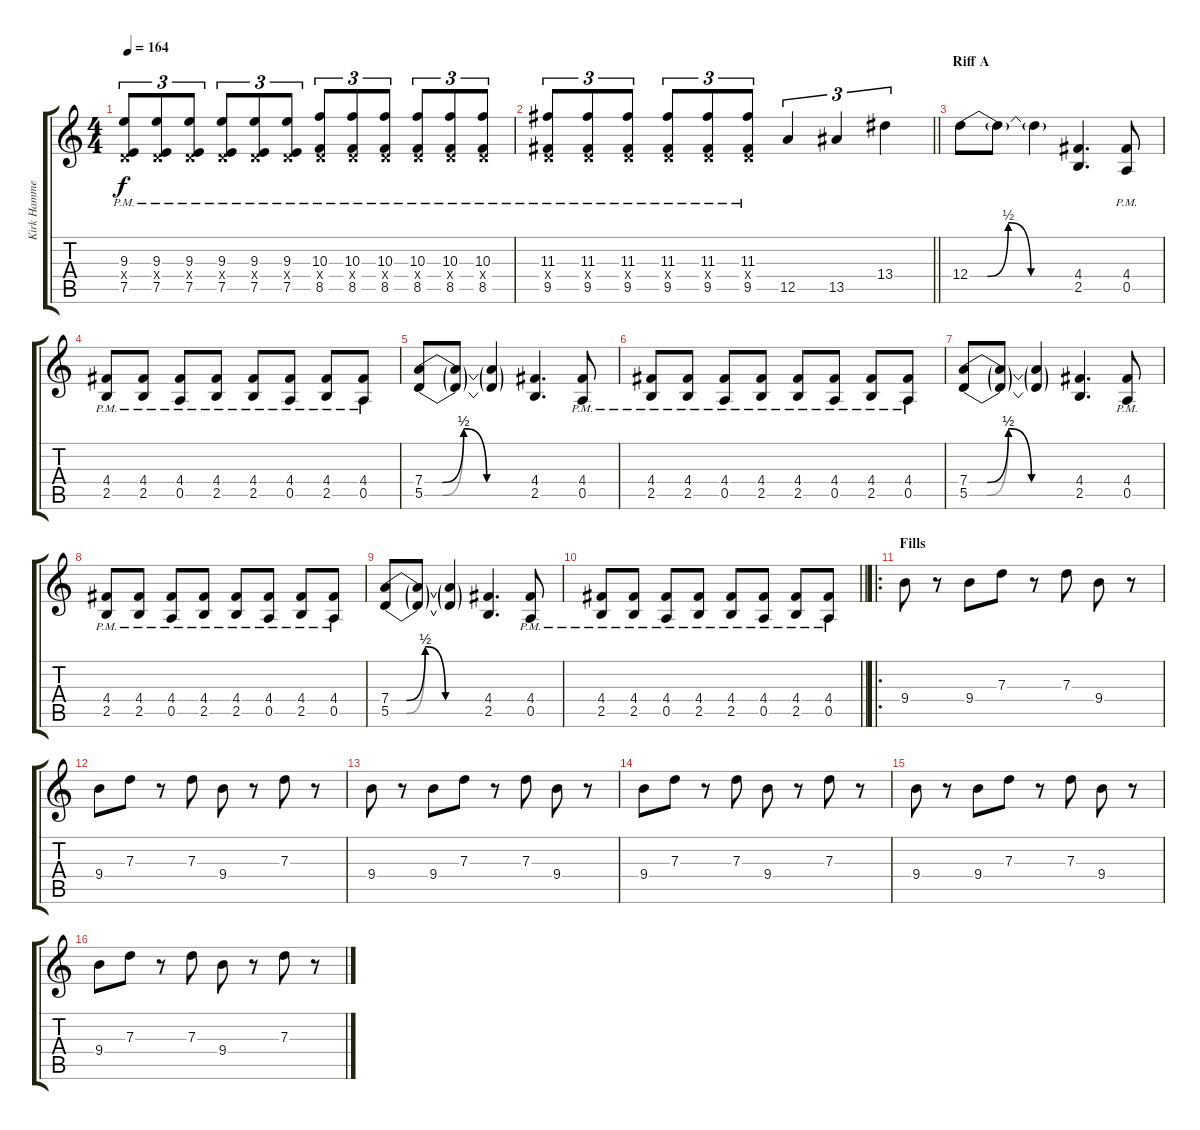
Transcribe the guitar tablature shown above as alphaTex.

\track ("Kirk Hammett" "Kirk Hamme") {instrument distortionguitar}
\staff {score tabs}
\tuning (E4 B3 G3 D3 A2 E2) {hide}
\ts (4 4)
\tempo 164
\clef g2
\ks c
(9.3{pm} 0.4{x} 7.5{pm}).8{tu (3 2) dy f} (9.3{pm} 0.4{x} 7.5{pm}).8{tu (3 2)} (9.3{pm} 0.4{x} 7.5{pm}).8{tu (3 2)} (9.3{pm} 0.4{x} 7.5{pm}).8{tu (3 2)} (9.3{pm} 0.4{x} 7.5{pm}).8{tu (3 2)} (9.3{pm} 0.4{x} 7.5{pm}).8{tu (3 2)} (10.3{pm} 0.4{x} 8.5{pm}).8{tu (3 2)} (10.3{pm} 0.4{x} 8.5{pm}).8{tu (3 2)} (10.3{pm} 0.4{x} 8.5{pm}).8{tu (3 2)} (10.3{pm} 0.4{x} 8.5{pm}).8{tu (3 2)} (10.3{pm} 0.4{x} 8.5{pm}).8{tu (3 2)} (10.3{pm} 0.4{x} 8.5{pm}).8{tu (3 2)} |
\barLineRight lightlight
(11.3{pm} 0.4{x} 9.5{pm}).8{tu (3 2)} (11.3{pm} 0.4{x} 9.5{pm}).8{tu (3 2)} (11.3{pm} 0.4{x} 9.5{pm}).8{tu (3 2)} (11.3{pm} 0.4{x} 9.5{pm}).8{tu (3 2)} (11.3{pm} 0.4{x} 9.5{pm}).8{tu (3 2)} (11.3{pm} 0.4{x} 9.5{pm}).8{tu (3 2)} 12.5.4{tu (3 2)} 13.5.4{tu (3 2)} 13.4.4{tu (3 2)} |
\section ("" "Riff A")
12.4{be (custom 0 0 10 0 22 2 35 0 60 0)}.8 12.4{t}.8 12.4{t}.4 (4.4 2.5).4{d} (4.4{pm} 0.5{pm}).8 |
(4.4{pm} 2.5{pm}).8 (4.4{pm} 2.5{pm}).8 (4.4{pm} 0.5{pm}).8 (4.4{pm} 2.5{pm}).8 (4.4{pm} 2.5{pm}).8 (4.4{pm} 0.5{pm}).8 (4.4{pm} 2.5{pm}).8 (4.4{pm} 0.5{pm}).8 |
(7.4{be (custom 0 0 10 0 22 2 35 0 45 0 60 0)} 5.5{be (custom 0 0 10 0 22 2 35 0 60 0)}).8 (7.4{t} 5.5{t}).8 (7.4{t} 5.5{t}).4 (4.4 2.5).4{d} (4.4{pm} 0.5{pm}).8 |
(4.4{pm} 2.5{pm}).8 (4.4{pm} 2.5{pm}).8 (4.4{pm} 0.5{pm}).8 (4.4{pm} 2.5{pm}).8 (4.4{pm} 2.5{pm}).8 (4.4{pm} 0.5{pm}).8 (4.4{pm} 2.5{pm}).8 (4.4{pm} 0.5{pm}).8 |
(7.4{be (custom 0 0 10 0 22 2 35 0 45 0 60 0)} 5.5{be (custom 0 0 10 0 22 2 35 0 60 0)}).8 (7.4{t} 5.5{t}).8 (7.4{t} 5.5{t}).4 (4.4 2.5).4{d} (4.4{pm} 0.5{pm}).8 |
(4.4{pm} 2.5{pm}).8 (4.4{pm} 2.5{pm}).8 (4.4{pm} 0.5{pm}).8 (4.4{pm} 2.5{pm}).8 (4.4{pm} 2.5{pm}).8 (4.4{pm} 0.5{pm}).8 (4.4{pm} 2.5{pm}).8 (4.4{pm} 0.5{pm}).8 |
(7.4{be (custom 0 0 10 0 22 2 35 0 45 0 60 0)} 5.5{be (custom 0 0 10 0 22 2 35 0 60 0)}).8 (7.4{t} 5.5{t}).8 (7.4{t} 5.5{t}).4 (4.4 2.5).4{d} (4.4{pm} 0.5{pm}).8 |
\barLineRight lightlight
(4.4{pm} 2.5{pm}).8 (4.4{pm} 2.5{pm}).8 (4.4{pm} 0.5{pm}).8 (4.4{pm} 2.5{pm}).8 (4.4{pm} 2.5{pm}).8 (4.4{pm} 0.5{pm}).8 (4.4{pm} 2.5{pm}).8 (4.4{pm} 0.5{pm}).8 |
\ro
\section ("" "Fills")
9.4.8 r.8 9.4.8 7.3.8 r.8 7.3.8 9.4.8 r.8 |
9.4.8 7.3.8 r.8 7.3.8 9.4.8 r.8 7.3.8 r.8 |
9.4.8 r.8 9.4.8 7.3.8 r.8 7.3.8 9.4.8 r.8 |
9.4.8 7.3.8 r.8 7.3.8 9.4.8 r.8 7.3.8 r.8 |
9.4.8 r.8 9.4.8 7.3.8 r.8 7.3.8 9.4.8 r.8 |
9.4.8 7.3.8 r.8 7.3.8 9.4.8 r.8 7.3.8 r.8
